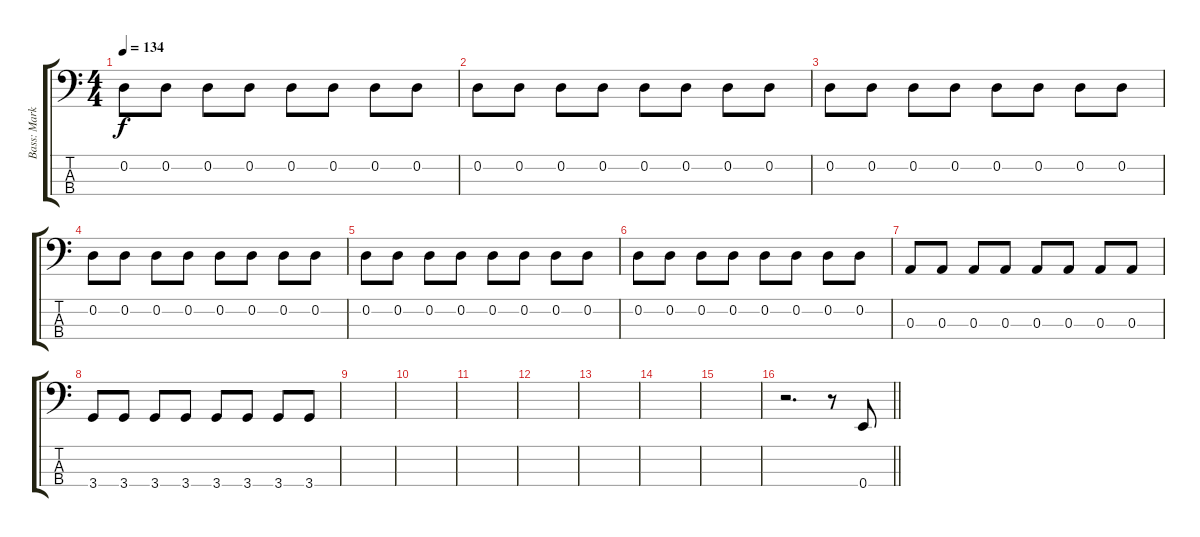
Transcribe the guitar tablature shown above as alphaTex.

\track ("Bass: Mark" "Bass: Mark") {instrument electricbasspick}
\staff {score tabs}
\tuning (G2 D2 A1 E1) {hide}
\ts (4 4)
\tempo 134
\clef f4
\ks c
0.2.8{dy f} 0.2.8 0.2.8 0.2.8 0.2.8 0.2.8 0.2.8 0.2.8 |
0.2.8 0.2.8 0.2.8 0.2.8 0.2.8 0.2.8 0.2.8 0.2.8 |
0.2.8 0.2.8 0.2.8 0.2.8 0.2.8 0.2.8 0.2.8 0.2.8 |
0.2.8 0.2.8 0.2.8 0.2.8 0.2.8 0.2.8 0.2.8 0.2.8 |
0.2.8 0.2.8 0.2.8 0.2.8 0.2.8 0.2.8 0.2.8 0.2.8 |
0.2.8 0.2.8 0.2.8 0.2.8 0.2.8 0.2.8 0.2.8 0.2.8 |
0.3.8 0.3.8 0.3.8 0.3.8 0.3.8 0.3.8 0.3.8 0.3.8 |
3.4.8 3.4.8 3.4.8 3.4.8 3.4.8 3.4.8 3.4.8 3.4.8 |
|
|
|
|
|
|
|
\barLineRight lightlight
r.2{d} r.8 0.4.8
